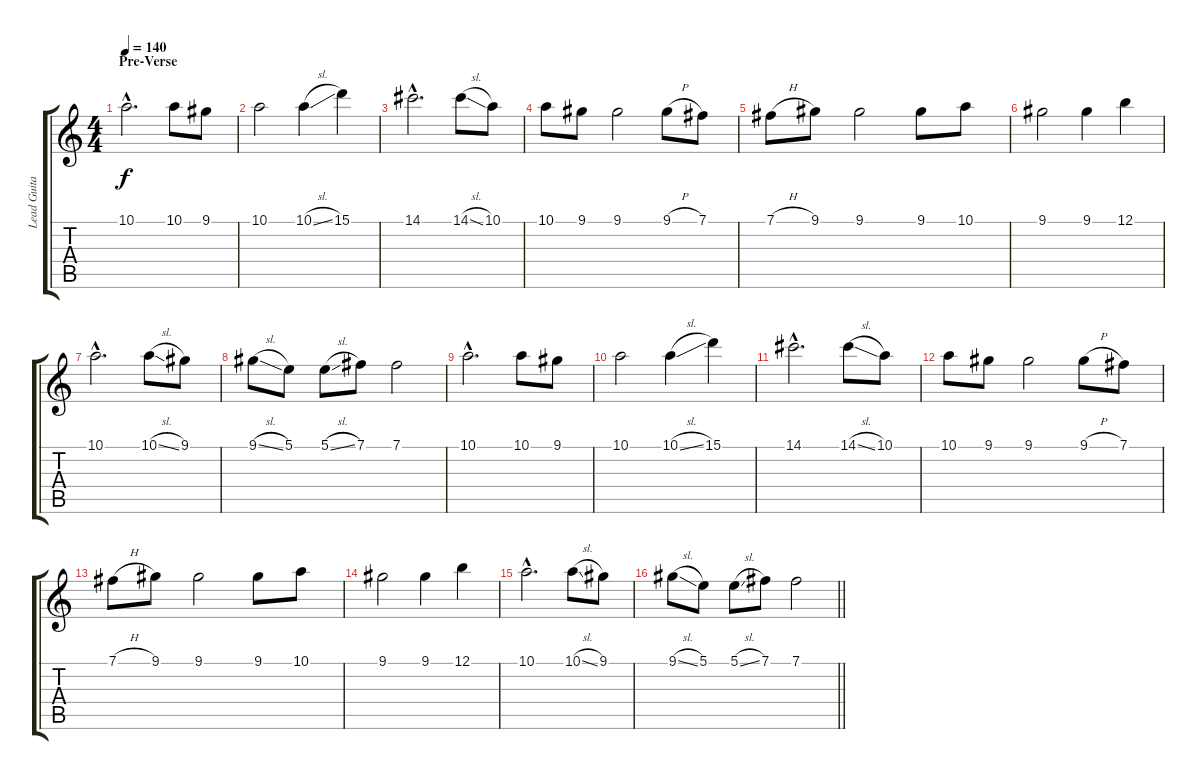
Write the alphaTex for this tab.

\track ("Lead Guitar" "Lead Guita") {instrument distortionguitar}
\staff {score tabs}
\tuning (B3 Gb3 D3 A2 E2 B1) {hide}
\ts (4 4)
\section ("" "Pre-Verse")
\tempo 140
\clef g2
\ks c
10.1{hac}.2{d dy f} 10.1.8 9.1.8 |
10.1.2 10.1{sl}.4 15.1.4 |
14.1{hac}.2{d} 14.1{sl}.8 10.1.8 |
10.1.8 9.1.8 9.1.2 9.1{h}.8 7.1.8 |
7.1{h}.8 9.1.8 9.1.2 9.1.8 10.1.8 |
9.1.2 9.1.4 12.1.4 |
10.1{hac}.2{d} 10.1{sl}.8 9.1.8 |
9.1{sl}.8 5.1.8 5.1{sl}.8 7.1.8 7.1.2 |
10.1{hac}.2{d} 10.1.8 9.1.8 |
10.1.2 10.1{sl}.4 15.1.4 |
14.1{hac}.2{d} 14.1{sl}.8 10.1.8 |
10.1.8 9.1.8 9.1.2 9.1{h}.8 7.1.8 |
7.1{h}.8 9.1.8 9.1.2 9.1.8 10.1.8 |
9.1.2 9.1.4 12.1.4 |
10.1{hac}.2{d} 10.1{sl}.8 9.1.8 |
\barLineRight lightlight
9.1{sl}.8 5.1.8 5.1{sl}.8 7.1.8 7.1.2
